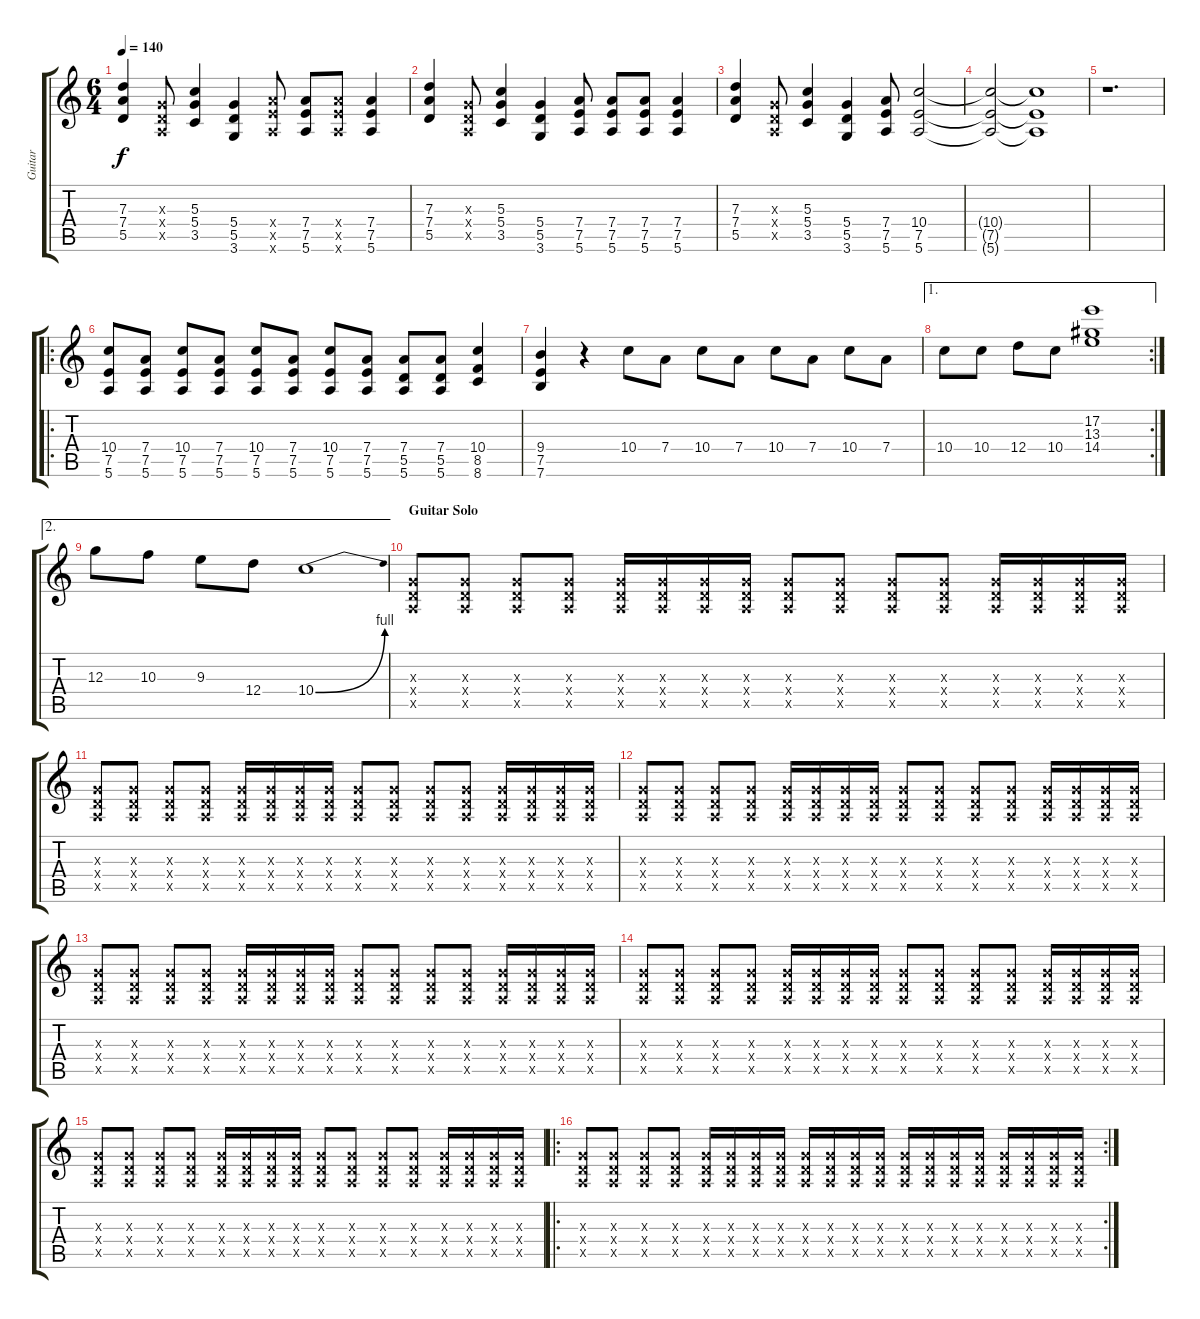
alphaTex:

\track ("Guitar" "Guitar") {instrument electricguitarclean}
\staff {score tabs}
\tuning (E4 B3 G3 D3 A2 E2) {hide}
\ts (6 4)
\tempo 140
\clef g2
\ks c
(7.3 7.4 5.5).4{dy f} (0.3{x} 0.4{x} 0.5{x}).8 (5.3 5.4 3.5).4 (5.4 5.5 3.6).4 (7.4{x} 7.5{x} 5.6{x}).8 (7.4 7.5 5.6).8 (7.4{x} 7.5{x} 5.6{x}).8 (7.4 7.5 5.6).4 |
(7.3 7.4 5.5).4 (0.3{x} 0.4{x} 0.5{x}).8 (5.3 5.4 3.5).4 (5.4 5.5 3.6).4 (7.4 7.5 5.6).8 (7.4 7.5 5.6).8 (7.4 7.5 5.6).8 (7.4 7.5 5.6).4 |
(7.3 7.4 5.5).4 (0.3{x} 0.4{x} 0.5{x}).8 (5.3 5.4 3.5).4 (5.4 5.5 3.6).4 (7.4 7.5 5.6).8 (10.4 7.5 5.6).2 |
(10.4{t} 7.5{t} 5.6{t}).2 (10.4{t} 7.5{t} 5.6{t}).1 |
r.1{d} |
\ro
(10.4 7.5 5.6).8 (7.4 7.5 5.6).8 (10.4 7.5 5.6).8 (7.4 7.5 5.6).8 (10.4 7.5 5.6).8 (7.4 7.5 5.6).8 (10.4 7.5 5.6).8 (7.4 7.5 5.6).8 (7.4 5.5 5.6).8 (7.4 5.5 5.6).8 (10.4 8.5 8.6).4 |
(9.4 7.5 7.6).4 r.4 10.4.8 7.4.8 10.4.8 7.4.8 10.4.8 7.4.8 10.4.8 7.4.8 |
\ae 1
\rc 2
10.4.8 10.4.8 12.4.8 10.4.8 (17.2 13.3 14.4).1 |
\ae 2
12.3.8 10.3.8 9.3.8 12.4.8 10.4{be (bend 0 0 60 4)}.1 |
\section ("" "Guitar Solo")
(0.3{x} 0.4{x} 0.5{x}).8 (0.3{x} 0.4{x} 0.5{x}).8 (0.3{x} 0.4{x} 0.5{x}).8 (0.3{x} 0.4{x} 0.5{x}).8 (0.3{x} 0.4{x} 0.5{x}).16 (0.3{x} 0.4{x} 0.5{x}).16 (0.3{x} 0.4{x} 0.5{x}).16 (0.3{x} 0.4{x} 0.5{x}).16 (0.3{x} 0.4{x} 0.5{x}).8 (0.3{x} 0.4{x} 0.5{x}).8 (0.3{x} 0.4{x} 0.5{x}).8 (0.3{x} 0.4{x} 0.5{x}).8 (0.3{x} 0.4{x} 0.5{x}).16 (0.3{x} 0.4{x} 0.5{x}).16 (0.3{x} 0.4{x} 0.5{x}).16 (0.3{x} 0.4{x} 0.5{x}).16 |
(0.3{x} 0.4{x} 0.5{x}).8 (0.3{x} 0.4{x} 0.5{x}).8 (0.3{x} 0.4{x} 0.5{x}).8 (0.3{x} 0.4{x} 0.5{x}).8 (0.3{x} 0.4{x} 0.5{x}).16 (0.3{x} 0.4{x} 0.5{x}).16 (0.3{x} 0.4{x} 0.5{x}).16 (0.3{x} 0.4{x} 0.5{x}).16 (0.3{x} 0.4{x} 0.5{x}).8 (0.3{x} 0.4{x} 0.5{x}).8 (0.3{x} 0.4{x} 0.5{x}).8 (0.3{x} 0.4{x} 0.5{x}).8 (0.3{x} 0.4{x} 0.5{x}).16 (0.3{x} 0.4{x} 0.5{x}).16 (0.3{x} 0.4{x} 0.5{x}).16 (0.3{x} 0.4{x} 0.5{x}).16 |
(0.3{x} 0.4{x} 0.5{x}).8 (0.3{x} 0.4{x} 0.5{x}).8 (0.3{x} 0.4{x} 0.5{x}).8 (0.3{x} 0.4{x} 0.5{x}).8 (0.3{x} 0.4{x} 0.5{x}).16 (0.3{x} 0.4{x} 0.5{x}).16 (0.3{x} 0.4{x} 0.5{x}).16 (0.3{x} 0.4{x} 0.5{x}).16 (0.3{x} 0.4{x} 0.5{x}).8 (0.3{x} 0.4{x} 0.5{x}).8 (0.3{x} 0.4{x} 0.5{x}).8 (0.3{x} 0.4{x} 0.5{x}).8 (0.3{x} 0.4{x} 0.5{x}).16 (0.3{x} 0.4{x} 0.5{x}).16 (0.3{x} 0.4{x} 0.5{x}).16 (0.3{x} 0.4{x} 0.5{x}).16 |
(0.3{x} 0.4{x} 0.5{x}).8 (0.3{x} 0.4{x} 0.5{x}).8 (0.3{x} 0.4{x} 0.5{x}).8 (0.3{x} 0.4{x} 0.5{x}).8 (0.3{x} 0.4{x} 0.5{x}).16 (0.3{x} 0.4{x} 0.5{x}).16 (0.3{x} 0.4{x} 0.5{x}).16 (0.3{x} 0.4{x} 0.5{x}).16 (0.3{x} 0.4{x} 0.5{x}).8 (0.3{x} 0.4{x} 0.5{x}).8 (0.3{x} 0.4{x} 0.5{x}).8 (0.3{x} 0.4{x} 0.5{x}).8 (0.3{x} 0.4{x} 0.5{x}).16 (0.3{x} 0.4{x} 0.5{x}).16 (0.3{x} 0.4{x} 0.5{x}).16 (0.3{x} 0.4{x} 0.5{x}).16 |
(0.3{x} 0.4{x} 0.5{x}).8 (0.3{x} 0.4{x} 0.5{x}).8 (0.3{x} 0.4{x} 0.5{x}).8 (0.3{x} 0.4{x} 0.5{x}).8 (0.3{x} 0.4{x} 0.5{x}).16 (0.3{x} 0.4{x} 0.5{x}).16 (0.3{x} 0.4{x} 0.5{x}).16 (0.3{x} 0.4{x} 0.5{x}).16 (0.3{x} 0.4{x} 0.5{x}).8 (0.3{x} 0.4{x} 0.5{x}).8 (0.3{x} 0.4{x} 0.5{x}).8 (0.3{x} 0.4{x} 0.5{x}).8 (0.3{x} 0.4{x} 0.5{x}).16 (0.3{x} 0.4{x} 0.5{x}).16 (0.3{x} 0.4{x} 0.5{x}).16 (0.3{x} 0.4{x} 0.5{x}).16 |
(0.3{x} 0.4{x} 0.5{x}).8 (0.3{x} 0.4{x} 0.5{x}).8 (0.3{x} 0.4{x} 0.5{x}).8 (0.3{x} 0.4{x} 0.5{x}).8 (0.3{x} 0.4{x} 0.5{x}).16 (0.3{x} 0.4{x} 0.5{x}).16 (0.3{x} 0.4{x} 0.5{x}).16 (0.3{x} 0.4{x} 0.5{x}).16 (0.3{x} 0.4{x} 0.5{x}).8 (0.3{x} 0.4{x} 0.5{x}).8 (0.3{x} 0.4{x} 0.5{x}).8 (0.3{x} 0.4{x} 0.5{x}).8 (0.3{x} 0.4{x} 0.5{x}).16 (0.3{x} 0.4{x} 0.5{x}).16 (0.3{x} 0.4{x} 0.5{x}).16 (0.3{x} 0.4{x} 0.5{x}).16 |
\ro
\rc 2
(0.3{x} 0.4{x} 0.5{x}).8 (0.3{x} 0.4{x} 0.5{x}).8 (0.3{x} 0.4{x} 0.5{x}).8 (0.3{x} 0.4{x} 0.5{x}).8 (0.3{x} 0.4{x} 0.5{x}).16 (0.3{x} 0.4{x} 0.5{x}).16 (0.3{x} 0.4{x} 0.5{x}).16 (0.3{x} 0.4{x} 0.5{x}).16 (0.3{x} 0.4{x} 0.5{x}).16 (0.3{x} 0.4{x} 0.5{x}).16 (0.3{x} 0.4{x} 0.5{x}).16 (0.3{x} 0.4{x} 0.5{x}).16 (0.3{x} 0.4{x} 0.5{x}).16 (0.3{x} 0.4{x} 0.5{x}).16 (0.3{x} 0.4{x} 0.5{x}).16 (0.3{x} 0.4{x} 0.5{x}).16 (0.3{x} 0.4{x} 0.5{x}).16 (0.3{x} 0.4{x} 0.5{x}).16 (0.3{x} 0.4{x} 0.5{x}).16 (0.3{x} 0.4{x} 0.5{x}).16
